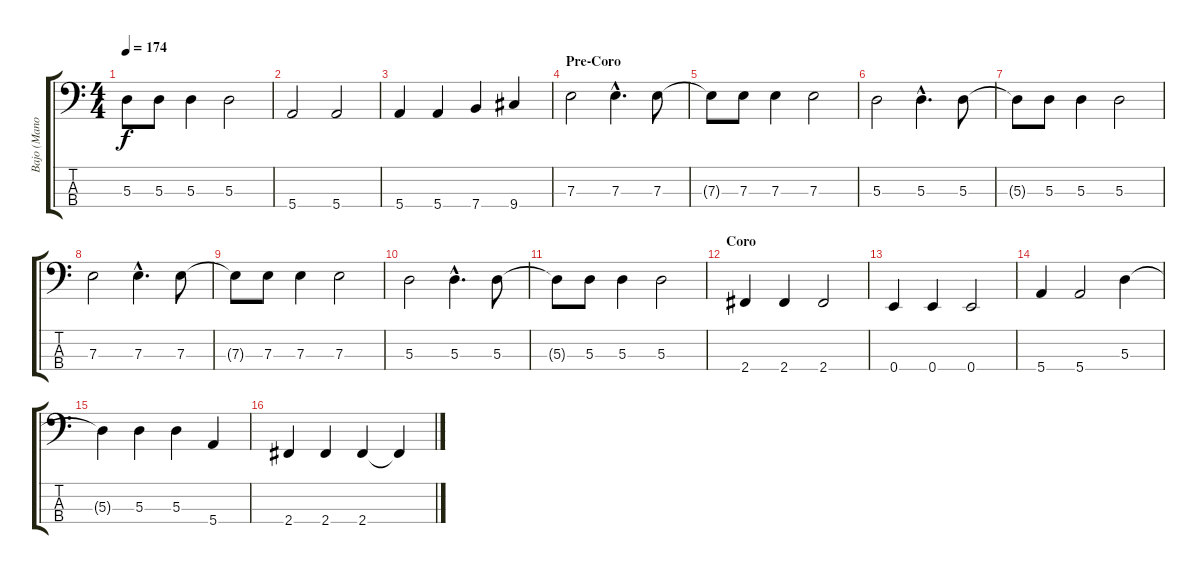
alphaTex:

\track ("Bajo (Manolo Jauregui)" "Bajo (Mano") {instrument electricbassfinger}
\staff {score tabs}
\tuning (G2 D2 A1 E1) {hide}
\ts (4 4)
\tempo 174
\clef f4
\ks c
5.3{t}.8{dy f} 5.3.8 5.3.4 5.3.2 |
5.4.2 5.4.2 |
5.4.4 5.4.4 7.4.4 9.4.4 |
\section ("" "Pre-Coro")
7.3.2 7.3{hac}.4{d} 7.3.8 |
7.3{t}.8 7.3.8 7.3.4 7.3.2 |
5.3.2 5.3{hac}.4{d} 5.3.8 |
5.3{t}.8 5.3.8 5.3.4 5.3.2 |
7.3.2 7.3{hac}.4{d} 7.3.8 |
7.3{t}.8 7.3.8 7.3.4 7.3.2 |
5.3.2 5.3{hac}.4{d} 5.3.8 |
5.3{t}.8 5.3.8 5.3.4 5.3.2 |
\section ("" "Coro")
2.4.4 2.4.4 2.4.2 |
0.4.4 0.4.4 0.4.2 |
5.4.4 5.4.2 5.3.4 |
5.3{t}.4 5.3.4 5.3.4 5.4.4 |
2.4.4 2.4.4 2.4.4 2.4{t}.4
